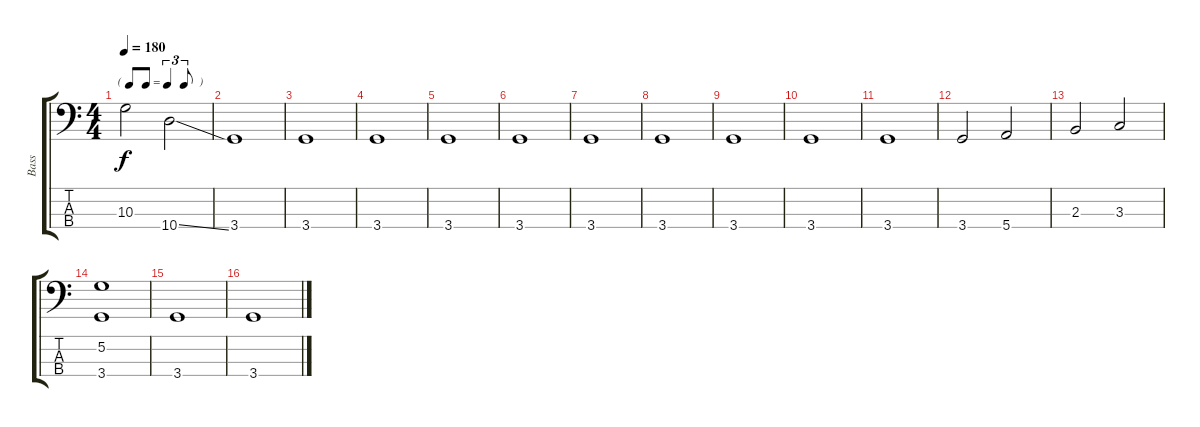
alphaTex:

\track ("Bass" "Bass") {instrument electricbasspick}
\staff {score tabs}
\tuning (G2 D2 A1 E1) {hide}
\ts (4 4)
\tf triplet8th
\tempo 180
\clef f4
\ks c
10.3{t}.2{dy f} 10.4{ss}.2 |
3.4.1 |
3.4.1 |
3.4.1 |
3.4.1 |
3.4.1 |
3.4.1 |
3.4.1 |
3.4.1 |
3.4.1 |
3.4.1 |
3.4.2 5.4.2 |
2.3.2 3.3.2 |
(5.2 3.4).1 |
3.4.1 |
3.4.1
